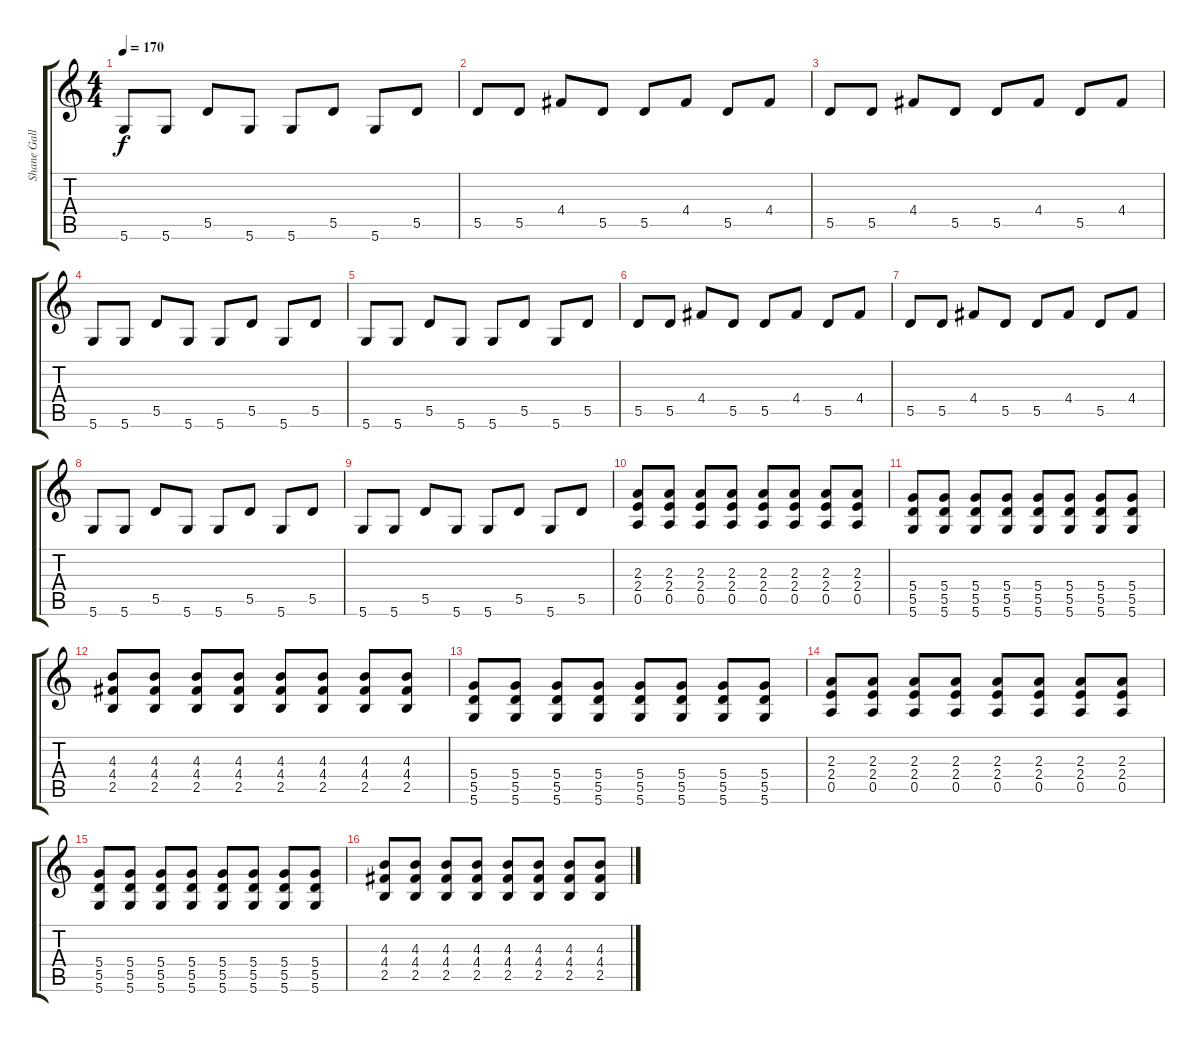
\track ("Shane Gallagher" "Shane Gall") {instrument distortionguitar}
\staff {score tabs}
\tuning (E4 B3 G3 D3 A2 D2) {hide}
\ts (4 4)
\tempo 170
\clef g2
\ks c
5.6.8{dy f} 5.6.8 5.5.8 5.6.8 5.6.8 5.5.8 5.6.8 5.5.8 |
5.5.8 5.5.8 4.4.8 5.5.8 5.5.8 4.4.8 5.5.8 4.4.8 |
5.5.8 5.5.8 4.4.8 5.5.8 5.5.8 4.4.8 5.5.8 4.4.8 |
5.6.8 5.6.8 5.5.8 5.6.8 5.6.8 5.5.8 5.6.8 5.5.8 |
5.6.8 5.6.8 5.5.8 5.6.8 5.6.8 5.5.8 5.6.8 5.5.8 |
5.5.8 5.5.8 4.4.8 5.5.8 5.5.8 4.4.8 5.5.8 4.4.8 |
5.5.8 5.5.8 4.4.8 5.5.8 5.5.8 4.4.8 5.5.8 4.4.8 |
5.6.8 5.6.8 5.5.8 5.6.8 5.6.8 5.5.8 5.6.8 5.5.8 |
5.6.8 5.6.8 5.5.8 5.6.8 5.6.8 5.5.8 5.6.8 5.5.8 |
(2.3 2.4 0.5).8{volume 13} (2.3 2.4 0.5).8 (2.3 2.4 0.5).8 (2.3 2.4 0.5).8 (2.3 2.4 0.5).8 (2.3 2.4 0.5).8 (2.3 2.4 0.5).8 (2.3 2.4 0.5).8 |
(5.4 5.5 5.6).8 (5.4 5.5 5.6).8 (5.4 5.5 5.6).8 (5.4 5.5 5.6).8 (5.4 5.5 5.6).8 (5.4 5.5 5.6).8 (5.4 5.5 5.6).8 (5.4 5.5 5.6).8 |
(4.3 4.4 2.5).8 (4.3 4.4 2.5).8 (4.3 4.4 2.5).8 (4.3 4.4 2.5).8 (4.3 4.4 2.5).8 (4.3 4.4 2.5).8 (4.3 4.4 2.5).8 (4.3 4.4 2.5).8 |
(5.4 5.5 5.6).8 (5.4 5.5 5.6).8 (5.4 5.5 5.6).8 (5.4 5.5 5.6).8 (5.4 5.5 5.6).8 (5.4 5.5 5.6).8 (5.4 5.5 5.6).8 (5.4 5.5 5.6).8 |
(2.3 2.4 0.5).8 (2.3 2.4 0.5).8 (2.3 2.4 0.5).8 (2.3 2.4 0.5).8 (2.3 2.4 0.5).8 (2.3 2.4 0.5).8 (2.3 2.4 0.5).8 (2.3 2.4 0.5).8 |
(5.4 5.5 5.6).8 (5.4 5.5 5.6).8 (5.4 5.5 5.6).8 (5.4 5.5 5.6).8 (5.4 5.5 5.6).8 (5.4 5.5 5.6).8 (5.4 5.5 5.6).8 (5.4 5.5 5.6).8 |
(4.3 4.4 2.5).8 (4.3 4.4 2.5).8 (4.3 4.4 2.5).8 (4.3 4.4 2.5).8 (4.3 4.4 2.5).8 (4.3 4.4 2.5).8 (4.3 4.4 2.5).8 (4.3 4.4 2.5).8
